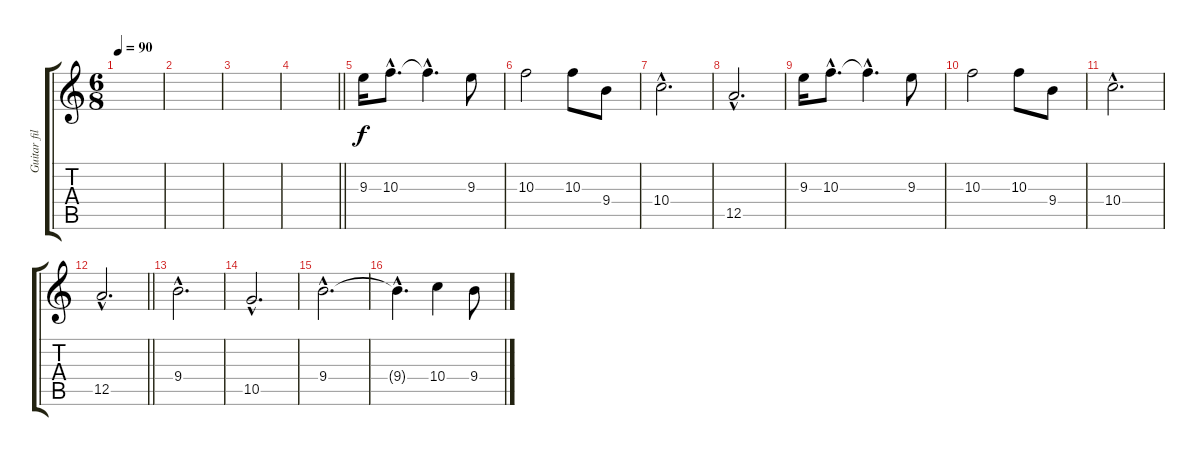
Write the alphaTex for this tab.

\track ("Guitar fills" "Guitar fil") {instrument electricguitarjazz}
\staff {score tabs}
\tuning (E4 B3 G3 D3 A2 E2) {hide}
\ts (6 8)
\tempo 90
\clef g2
\ks c
|
|
|
\barLineRight lightlight
|
9.3.16 10.3{hac}.8{d} 10.3{hac t}.4{d} 9.3.8 |
10.3.2 10.3.8 9.4.8 |
10.4{hac}.2{d} |
12.5{hac}.2{d} |
9.3.16 10.3{hac}.8{d} 10.3{hac t}.4{d} 9.3.8 |
10.3.2 10.3.8 9.4.8 |
10.4{hac}.2{d} |
\barLineRight lightlight
12.5{hac}.2{d} |
9.4{hac}.2{d} |
10.5{hac}.2{d} |
9.4{hac}.2{d} |
9.4{hac t}.4{d} 10.4.4 9.4.8
